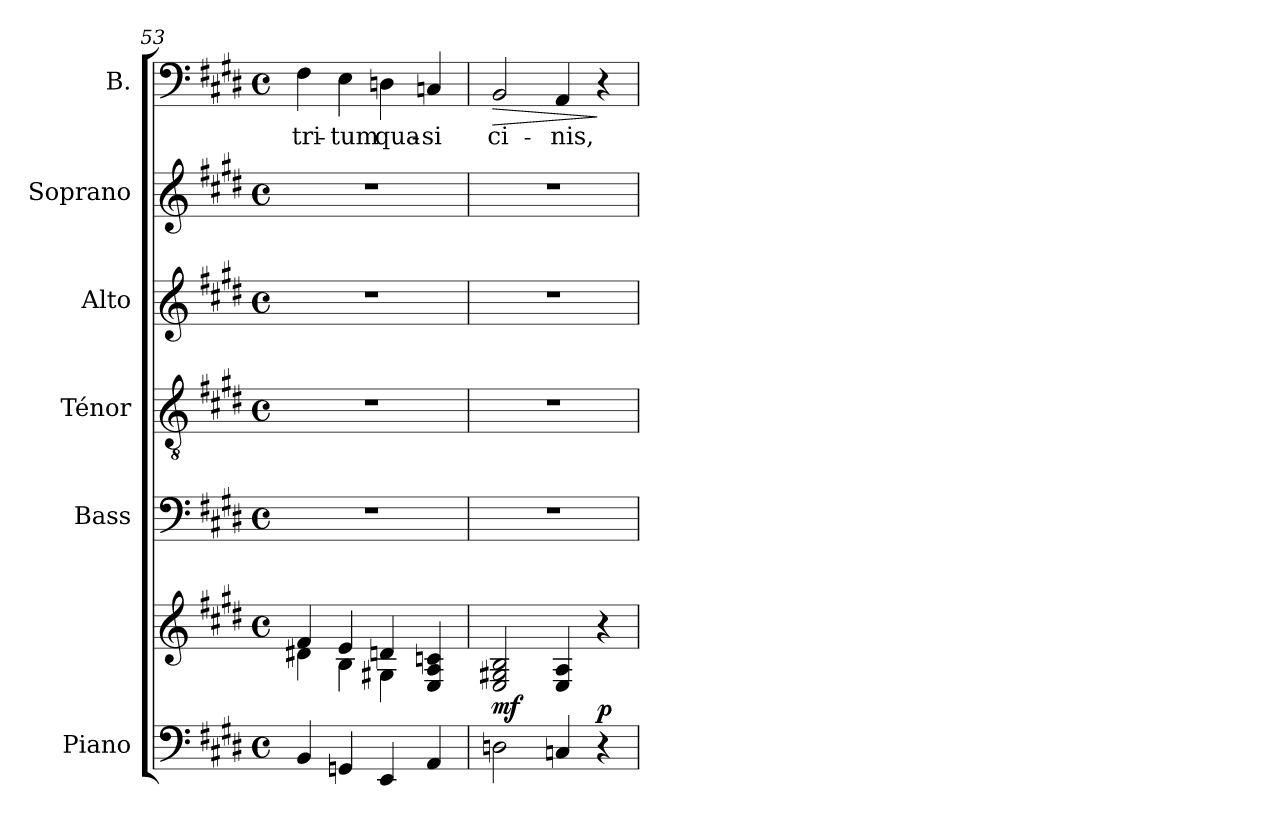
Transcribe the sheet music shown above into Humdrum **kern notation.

**kern	**kern	**dynam	**kern	**kern	**kern	**kern	**kern	**text	**dynam
*part6	*part6	*part6	*part5	*part4	*part3	*part2	*part1	*part1	*part1
*staff7	*staff6	*staff6/7	*staff5	*staff4	*staff3	*staff2	*staff1	*staff1	*staff1
*I"Piano	*	*	*I"Bass	*I"Ténor	*I"Alto	*I"Soprano	*I"B.	*	*
*I'Pno.	*	*	*I'B.	*I'T.	*I'A.	*I'S.	*I'B.	*	*
!!LO:LB:g=z
*clefF4	*clefG2	*	*clefF4	*clefGv2	*clefG2	*clefG2	*clefF4	*	*
*k[f#c#g#d#]	*k[f#c#g#d#]	*	*k[f#c#g#d#]	*k[f#c#g#d#]	*k[f#c#g#d#]	*k[f#c#g#d#]	*k[f#c#g#d#]	*	*
*M4/4	*M4/4	*	*M4/4	*M4/4	*M4/4	*M4/4	*M4/4	*	*
*met(c)	*met(c)	*	*met(c)	*met(c)	*met(c)	*met(c)	*met(c)	*	*
=53	=53	=53	=53	=53	=53	=53	=53	=53	=53
*	*^	*	*	*	*	*	*	*	*
4BB/	4f#/	4d#X\	.	1r	1r	1r	1r	4F#\	-tri-	.
4GGn/	4e/	4B\	.	.	.	.	.	4E\	-tum	.
4EE/	4dn/	4G#X\	.	.	.	.	.	4Dn\	qua-	.
4AA/	4E/ 4A/ 4cn/	4ryy	.	.	.	.	.	4Cn/	-si	.
=54	=54	=54	=54	=54	=54	=54	=54	=54	=54	=54
!	!	!	!LO:DY:a=2	!	!	!	!	!	!	!LO:HP:b
*	*v	*v	*	*	*	*	*	*	*	*
2Dn\	2E/ 2G#X/ 2B/	mf	1r	1r	1r	1r	2BB/	ci-	>
4Cn/	4E/ 4A/	.	.	.	.	.	4AA/	-nis,-	.
!	!	!LO:DY:a=2	!	!	!	!	!	!	!
4r	4r	p	.	.	.	.	4r	.	]
=	=	=	=	=	=	=	=	=	=
*-	*-	*-	*-	*-	*-	*-	*-	*-	*-
